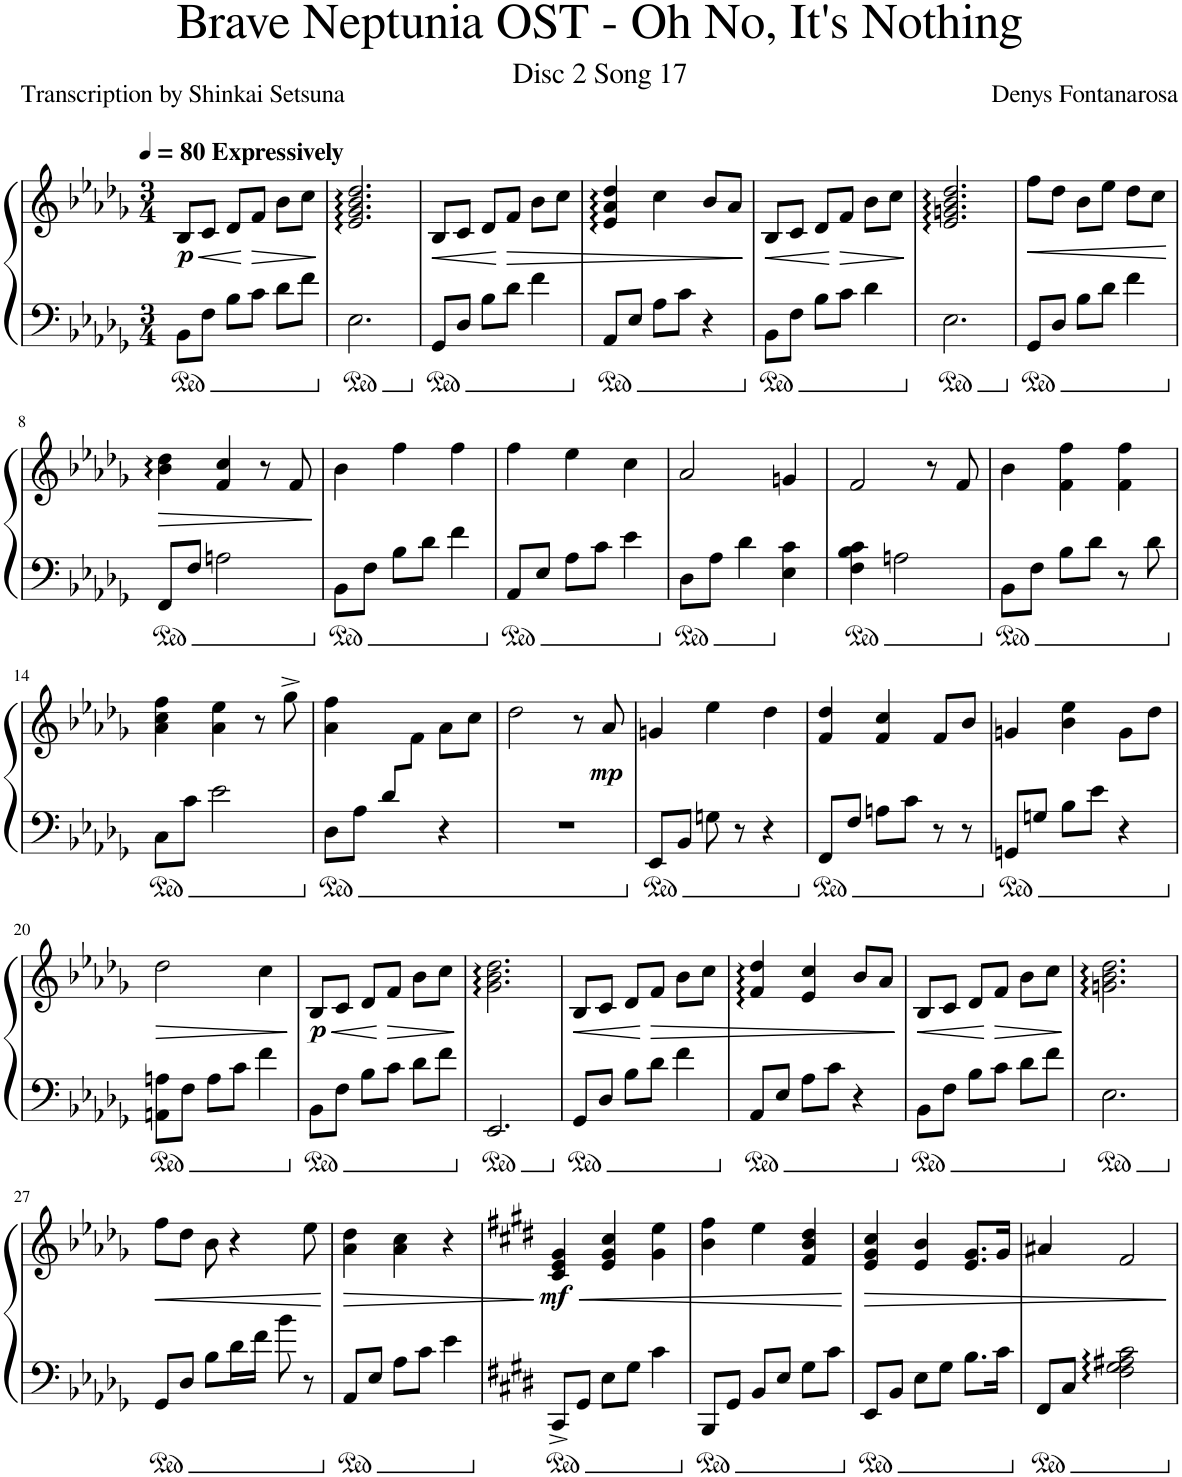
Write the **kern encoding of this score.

**kern	**kern	**dynam
*part1	*part1	*part1
*staff2	*staff1	*staff1/2
*I"Piano	*	*
*I'Pno.	*	*
*clefF4	*clefG2	*
*k[b-e-a-d-g-]	*k[b-e-a-d-g-]	*
*M3/4	*M3/4	*
*MM80	*MM80	*
=1	=1	=1
!	!LO:TX:a:B:t=Expressively	!
!	!	!LO:HP:b
!	!	!LO:DY:n=1:b
8BB-\L	8B-/L	< p
8F\J	8c/J	.
8B-\L	8d-/L	.
!	!	!LO:HP:n=1:b
8c\J	8f/J	[ >
8d-\L	8b-\L	.
8f\J	8cc\J	.
.	.	]
=2	=2	=2
2.E-\	2.e-/ 2.g-/ 2.b-/ 2.dd-/	.
=3	=3	=3
!	!	!LO:HP:b
8GG-/L	8B-/L	<
8D-/J	8c/J	.
8B-\L	8d-/L	.
!	!	!LO:HP:n=1:b
8d-\J	8f/J	[ >
4f\	8b-\L	.
.	8cc\J	.
=4	=4	=4
8AA-/L	4e-/ 4a-/ 4dd-/	.
8E-/J	.	.
8A-\L	4cc\	.
8c\J	.	.
4r	8b-/L	.
.	8a-/J	.
.	.	]
=5	=5	=5
!	!	!LO:HP:b
8BB-\L	8B-/L	<
8F\J	8c/J	.
8B-\L	8d-/L	.
!	!	!LO:HP:n=1:b
8c\J	8f/J	[ >
4d-\	8b-\L	.
.	8cc\J	.
.	.	]
=6	=6	=6
2.E-\	2.e-/ 2.gn/ 2.b-/ 2.dd-/	.
=7	=7	=7
!	!	!LO:HP:b
8GG-/L	8ff\L	<
8D-/J	8dd-\J	.
8B-\L	8b-\L	.
8d-\J	8ee-\J	.
4f\	8dd-\L	.
.	8cc\J	.
.	.	[
!!LO:LB:g=z
=8	=8	=8
!	!	!LO:HP:b
8FF/L	4b-\ 4dd-\	>
8F/J	.	.
2An\	4f/ 4cc/	.
.	8r	.
.	8f/	.
.	.	]
=9	=9	=9
8BB-\L	4b-\	.
8F\J	.	.
8B-\L	4ff\	.
8d-\J	.	.
4f\	4ff\	.
=10	=10	=10
8AA-/L	4ff\	.
8E-/J	.	.
8A-\L	4ee-\	.
8c\J	.	.
4e-\	4cc\	.
=11	=11	=11
8D-\L	2a-/	.
8A-\J	.	.
4d-\	.	.
4E-\ 4c\	4gn/	.
=12	=12	=12
4F\ 4B-\ 4c\	2f/	.
2An\	.	.
.	8r	.
.	8f/	.
=13	=13	=13
8BB-\L	4b-\	.
8F\J	.	.
8B-\L	4f\ 4ff\	.
8d-\J	.	.
8r	4f\ 4ff\	.
8d-\	.	.
!!LO:LB:g=z
=14	=14	=14
8C\L	4a-\ 4cc\ 4ff\	.
8c\J	.	.
2e-\	4a-\ 4ee-\	.
.	8r	.
.	8gg-^\	.
=15	=15	=15
*	*^	*
8D-\L	4a-\ 4ff\	4.ryy	.
8A-\J	.	.	.
8d-/L	4ryy	.	.
8ryy	.	8f\J	.
4r	8a-\L	4ryy	.
.	8cc\J	.	.
*	*v	*v	*
=16	=16	=16
2.r	2dd-\	.
.	8r	.
!	!	!LO:DY:b
.	8a-/	mp
=17	=17	=17
8EE-/L	4gn/	.
8BB-/J	.	.
8Gn\	4ee-\	.
8r	.	.
4r	4dd-\	.
=18	=18	=18
8FF/L	4f/ 4dd-/	.
8F/J	.	.
8An\L	4f/ 4cc/	.
8c\J	.	.
8r	8f/L	.
8r	8b-/J	.
=19	=19	=19
8GGn/L	4gn/	.
8Gn/J	.	.
8B-\L	4b-\ 4ee-\	.
8e-\J	.	.
4r	8g\L	.
.	8dd-\J	.
!!LO:LB:g=z
=20	=20	=20
!	!	!LO:HP:b
8AAn\ 8An\L	2dd-\	>
8F\J	.	.
8A\L	.	.
8c\J	.	.
4f\	4cc\	.
.	.	]
=21	=21	=21
!	!	!LO:HP:b
!	!	!LO:DY:n=1:b
8BB-\L	8B-/L	< p
8F\J	8c/J	.
8B-\L	8d-/L	.
!	!	!LO:HP:n=1:b
8c\J	8f/J	[ >
8d-\L	8b-\L	.
8f\J	8cc\J	.
.	.	]
=22	=22	=22
2.EE-/	2.g-\ 2.b-\ 2.dd-\	.
=23	=23	=23
!	!	!LO:HP:b
8GG-/L	8B-/L	<
8D-/J	8c/J	.
8B-\L	8d-/L	.
!	!	!LO:HP:n=1:b
8d-\J	8f/J	[ >
4f\	8b-\L	.
.	8cc\J	.
=24	=24	=24
8AA-/L	4f/ 4dd-/	.
8E-/J	.	.
8A-\L	4e-/ 4cc/	.
8c\J	.	.
4r	8b-/L	.
.	8a-/J	.
.	.	]
=25	=25	=25
!	!	!LO:HP:b
8BB-\L	8B-/L	<
8F\J	8c/J	.
8B-\L	8d-/L	.
!	!	!LO:HP:n=1:b
8c\J	8f/J	[ >
8d-\L	8b-\L	.
8f\J	8cc\J	.
.	.	]
=26	=26	=26
2.E-\	2.gn\ 2.b-\ 2.dd-\	.
!!LO:LB:g=z
=27	=27	=27
!	!	!LO:HP:b
8GG-/L	8ff\L	<
8D-/J	8dd-\J	.
8B-\L	8b-\	.
16d-\L	4r	.
16f\JJ	.	.
8b-\	.	.
8r	8ee-\	.
.	.	[
=28	=28	=28
!	!	!LO:HP:b
8AA-/L	4a-\ 4dd-\	>
8E-/J	.	.
8A-\L	4a-\ 4cc\	.
8c\J	.	.
4e-\	4r	.
.	.	]
=29	=29	=29
*k[f#c#g#d#]	*k[f#c#g#d#]	*
!	!	!LO:HP:b
!	!	!LO:DY:n=1:b
8CC#^/L	4c#/ 4e/ 4g#/	< mf
8GG#/J	.	.
8E\L	4e/ 4g#/ 4cc#/	.
8G#\J	.	.
4c#\	4g#\ 4ee\	.
=30	=30	=30
8BBB/L	4b\ 4ff#\	.
8GG#/J	.	.
8BB/L	4ee\	.
8E/J	.	.
8G#\L	4f#/ 4b/ 4dd#/	.
8c#\J	.	.
.	.	[
=31	=31	=31
!	!	!LO:HP:b
8EE/L	4e/ 4g#/ 4cc#/	>
8BB/J	.	.
8E\L	4e/ 4b/	.
8G#\J	.	.
8.B\L	8.e/ 8.g#/L	.
16c#\Jk	16g#/Jk	.
=32	=32	=32
8FF#/L	4a#X/	.
8C#/J	.	.
2F#\ 2G#\ 2A#X\ 2c#\	2f#/	.
.	.	]
=	=	=
*-	*-	*-
